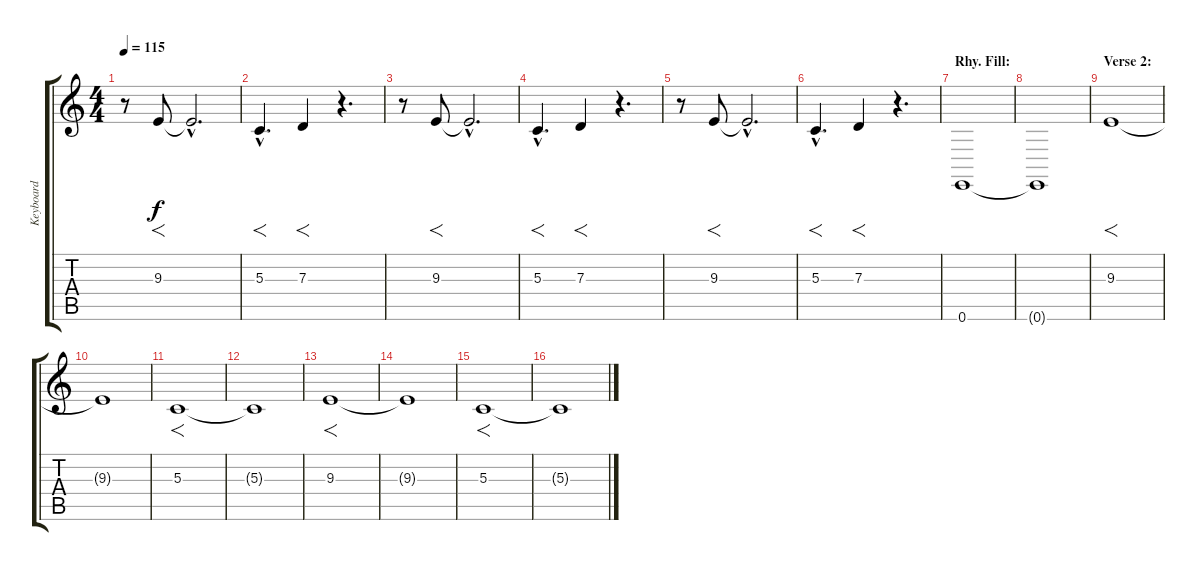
\track ("Keyboard" "Keyboard") {instrument stringensemble1}
\staff {score tabs}
\tuning (E4 B3 G3 D3 A2 E2) {hide}
\ts (4 4)
\tempo 115
\clef g2
\ks c
r.8{dy f} 9.3.8{f} 9.3{hac t}.2{d} |
5.3{hac}.4{f d} 7.3.4{f} r.4{d} |
r.8 9.3.8{f} 9.3{hac t}.2{d} |
5.3{hac}.4{f d} 7.3.4{f} r.4{d} |
r.8 9.3.8{f} 9.3{hac t}.2{d} |
5.3{hac}.4{f d} 7.3.4{f} r.4{d} |
\section ("" "Rhy. Fill:")
0.6.1 |
0.6{t}.1 |
\section ("" "Verse 2:")
9.3.1{f} |
9.3{t}.1 |
5.3.1{f} |
5.3{t}.1 |
9.3.1{f} |
9.3{t}.1 |
5.3.1{f} |
5.3{t}.1
